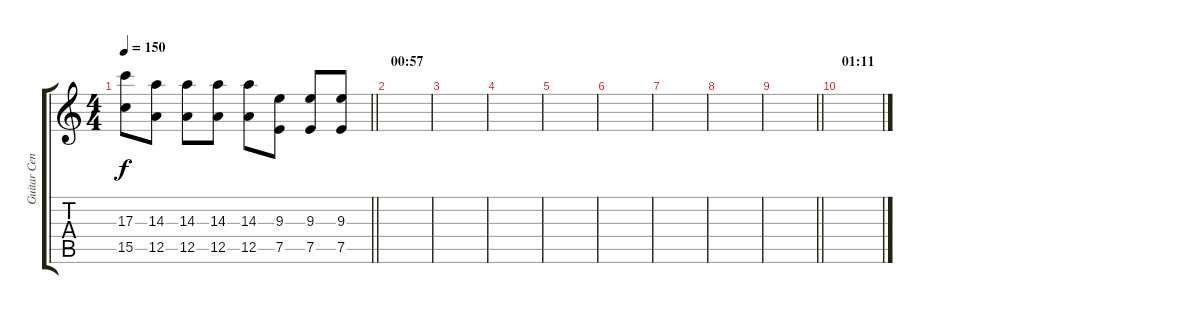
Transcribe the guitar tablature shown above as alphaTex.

\track ("Guitar Center" "Guitar Cen") {instrument overdrivenguitar}
\staff {score tabs}
\tuning (E4 B3 G3 D3 A2 D2) {hide}
\ts (4 4)
\tempo 150
\clef g2
\barLineRight lightlight
\ks c
(17.3 15.5).8{dy f} (14.3 12.5).8 (14.3 12.5).8 (14.3 12.5).8 (14.3 12.5).8 (9.3 7.5).8 (9.3 7.5).8 (9.3 7.5).8 |
\section ("" "00:57")
|
|
|
|
|
|
|
\barLineRight lightlight
|
\section ("" "01:11")
